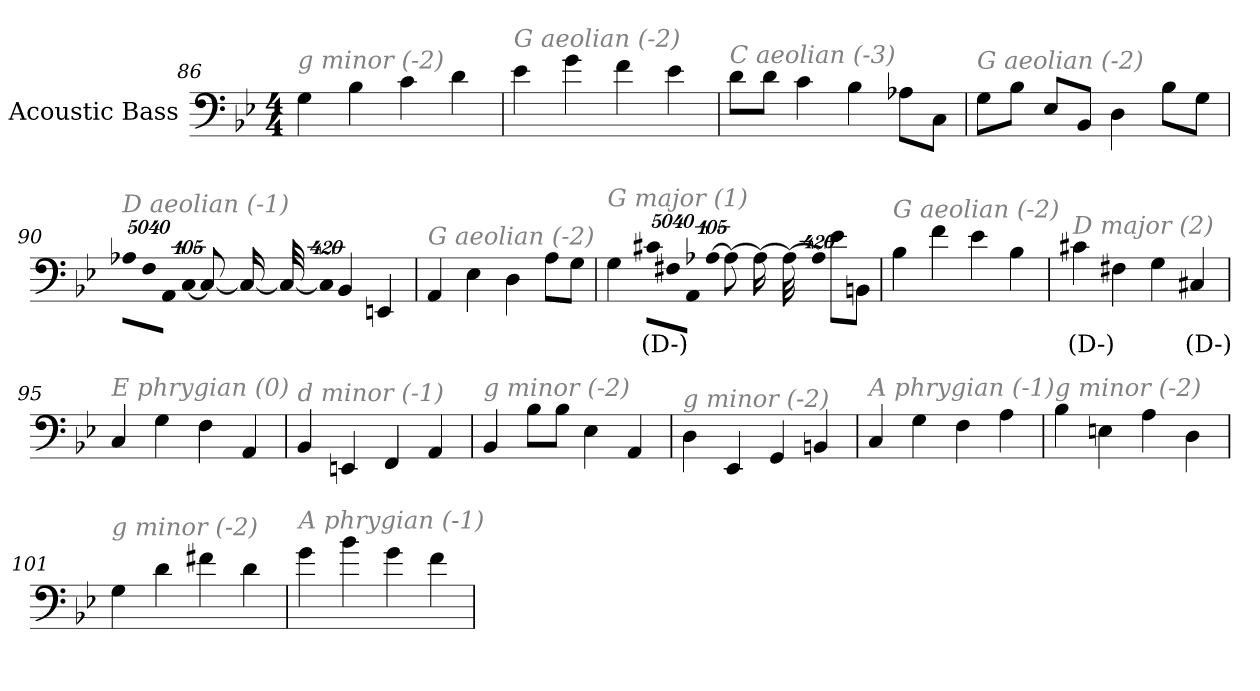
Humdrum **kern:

**kern	**text
*part1	*part1
*staff1	*staff1
*I"Acoustic Bass	*
*clefF4	*
*ITrd7c12	*
*k[b-e-]	*
*B-:	*
*M4/4	*
=86	=86
!LO:TX:i:color=#808080:t=g minor (-2)	!
4GG	.
4BB-	.
4C	.
4D	.
=87	=87
!LO:TX:i:color=#808080:t=G aeolian (-2)	!
4E-	.
4G	.
4F	.
4E-	.
=88	=88
!LO:TX:i:color=#808080:t=C aeolian (-3)	!
8DL	.
8DJ	.
4C	.
4BB-	.
8AA-XL	.
8CCJ	.
=89	=89
!LO:TX:i:color=#808080:t=G aeolian (-2)	!
8GGL	.
8BB-J	.
8EE-L	.
8BBB-J	.
4DD	.
8BB-L	.
8GGJ	.
=90	=90
!LO:TX:i:color=#808080:t=D aeolian (-1)	!
!LO:N:vis=8	!
40320%3347AA-XL	.
!LO:N:vis=8	!
40320%3347FF	.
!LO:N:vis=8	!
40320%3347AAAJ	.
!LO:N:vis=1024	!
[13440%13CC	.
8CC_	.
16CC_	.
32CC_	.
!LO:N:vis=1024%31	!
13440%407CC]	.
4BBB-	.
4EEEn	.
=91	=91
!LO:TX:i:color=#808080:t=G aeolian (-2)	!
4AAA	.
4EE-	.
4DD	.
8AAL	.
8GGJ	.
=92	=92
!LO:TX:i:color=#808080:t=G major (1)	!
4GG	.
!LO:N:vis=8	!
40320%3347C#XiL	(D-)
!LO:N:vis=8	!
40320%3347FF#X	.
!LO:N:vis=8	!
40320%3347AAAJ	.
!LO:N:vis=1024	!
[13440%13AA-X	.
8AA-_	.
16AA-_	.
32AA-_	.
!LO:N:vis=1024%31	!
13440%407AA-]	.
8E-L	.
8BBBnJ	.
=93	=93
!LO:TX:i:color=#808080:t=G aeolian (-2)	!
4BB-	.
4F	.
4E-	.
4BB-	.
=94	=94
!LO:TX:i:color=#808080:t=D major (2)	!
4C#Xi	(D-)
4FF#X	.
4GG	.
4CC#Xi	(D-)
=95	=95
!LO:TX:i:color=#808080:t=E phrygian (0)	!
4CC	.
4GG	.
4FF	.
4AAA	.
=96	=96
!LO:TX:i:color=#808080:t=d minor (-1)	!
4BBB-	.
4EEEn	.
4FFF	.
4AAA	.
=97	=97
!LO:TX:i:color=#808080:t=g minor (-2)	!
4BBB-	.
8BB-L	.
8BB-J	.
4EE-	.
4AAA	.
=98	=98
!LO:TX:i:color=#808080:t=g minor (-2)	!
4DD	.
4EEE-	.
4GGG	.
4BBBn	.
=99	=99
!LO:TX:i:color=#808080:t=A phrygian (-1)	!
4CC	.
4GG	.
4FF	.
4AA	.
=100	=100
!LO:TX:i:color=#808080:t=g minor (-2)	!
4BB-	.
4EEn	.
4AA	.
4DD	.
=101	=101
!LO:TX:i:color=#808080:t=g minor (-2)	!
4GG	.
4D	.
4F#X	.
4D	.
=102	=102
!LO:TX:i:color=#808080:t=A phrygian (-1)	!
4G	.
4B-	.
4G	.
4F	.
=	=
*-	*-
